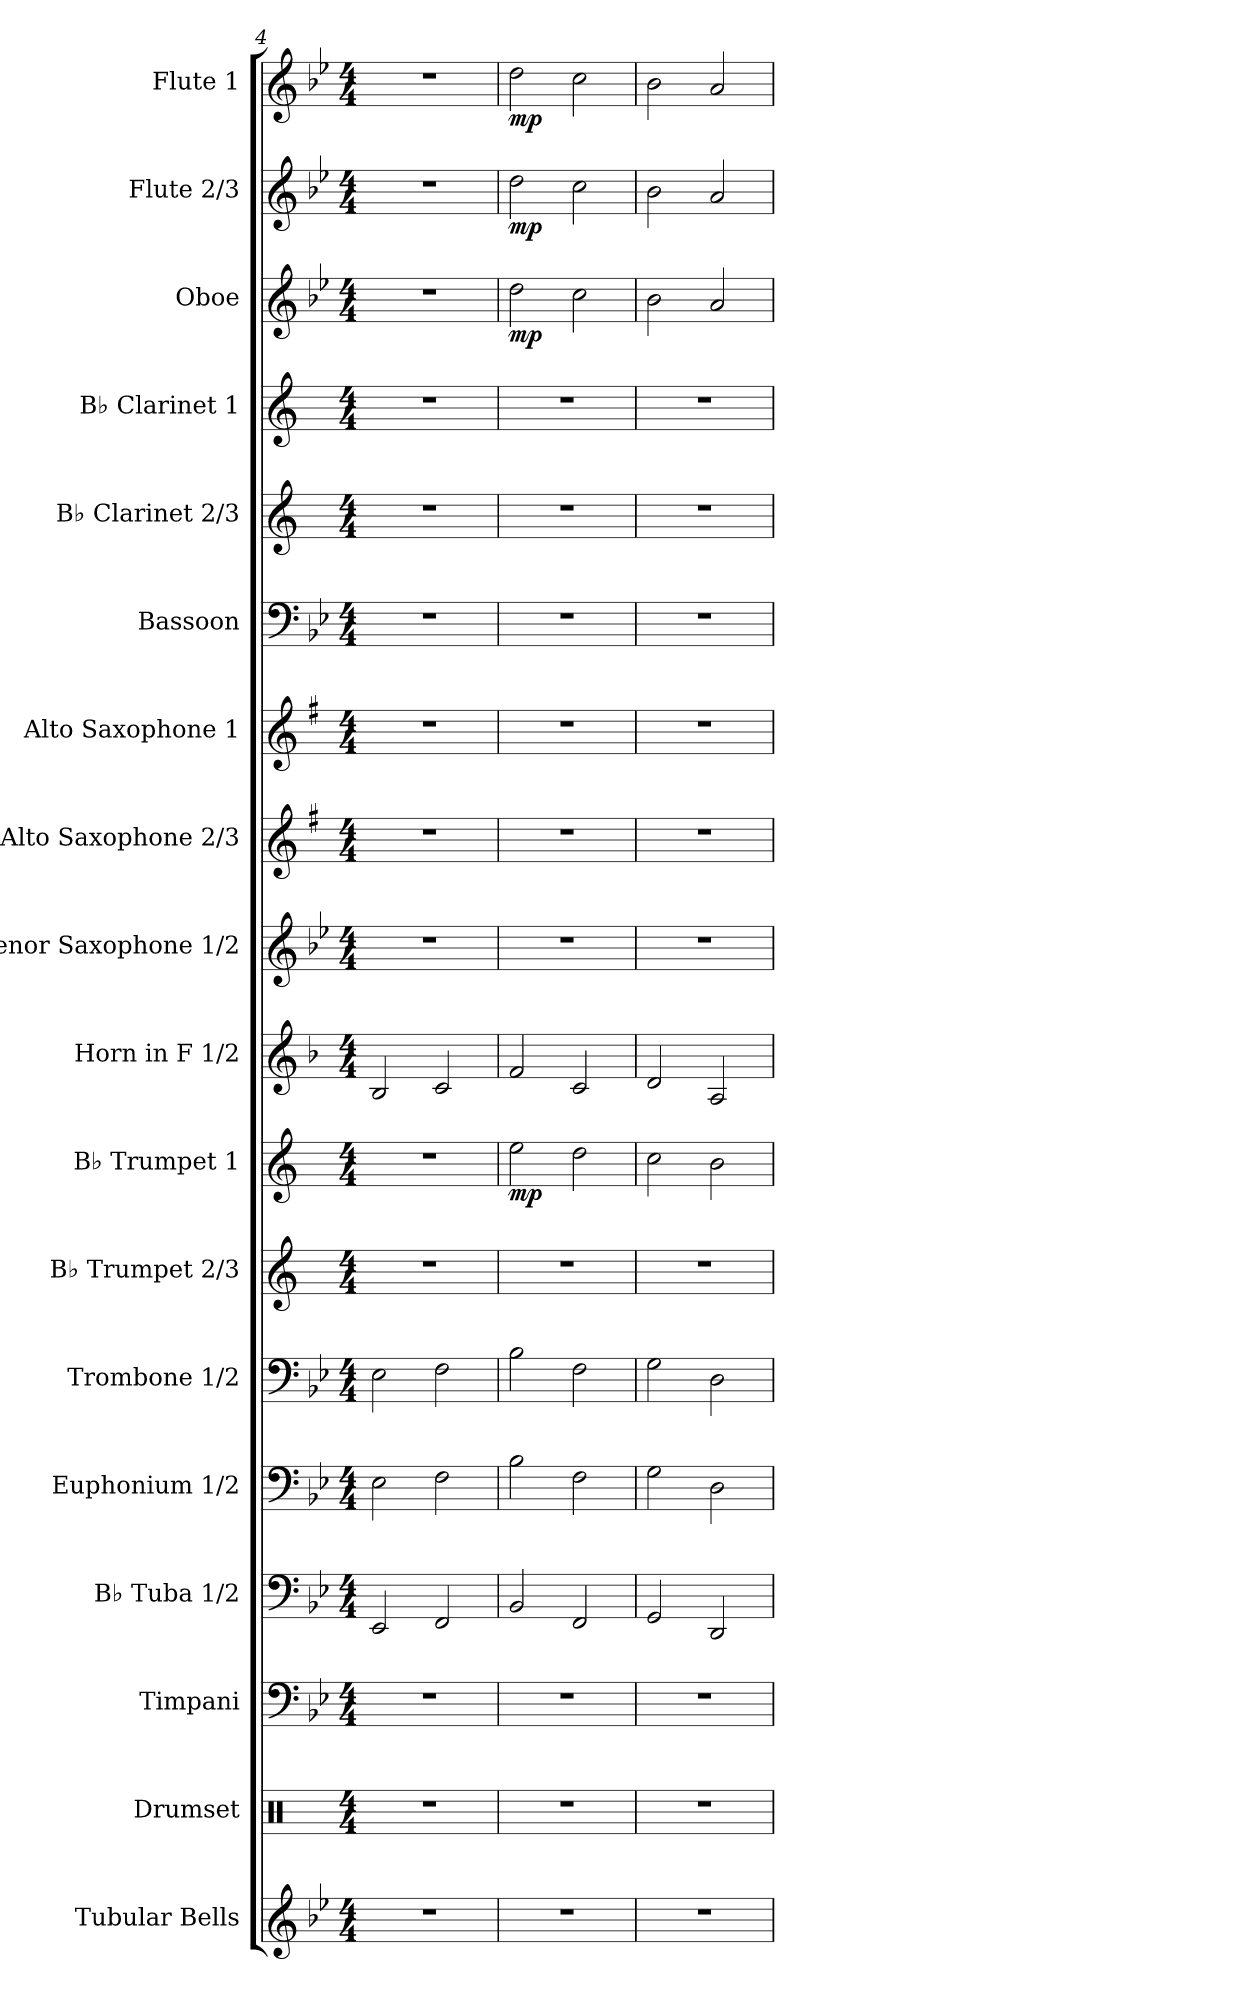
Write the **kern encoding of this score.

**kern	**kern	**kern	**kern	**kern	**kern	**kern	**kern	**dynam	**kern	**kern	**kern	**kern	**kern	**kern	**kern	**kern	**dynam	**kern	**dynam	**kern	**dynam
*part18	*part17	*part16	*part15	*part14	*part13	*part12	*part11	*part11	*part10	*part9	*part8	*part7	*part6	*part5	*part4	*part3	*part3	*part2	*part2	*part1	*part1
*staff18	*staff17	*staff16	*staff15	*staff14	*staff13	*staff12	*staff11	*staff11	*staff10	*staff9	*staff8	*staff7	*staff6	*staff5	*staff4	*staff3	*staff3	*staff2	*staff2	*staff1	*staff1
*I"Tubular Bells	*I"Drumset	*I"Timpani	*I"B♭ Tuba 1/2	*I"Euphonium 1/2	*I"Trombone 1/2	*I"B♭ Trumpet 2/3	*I"B♭ Trumpet 1	*	*I"Horn in F 1/2	*I"Tenor Saxophone 1/2	*I"Alto Saxophone 2/3	*I"Alto Saxophone 1	*I"Bassoon	*I"B♭ Clarinet 2/3	*I"B♭ Clarinet 1	*I"Oboe	*	*I"Flute 2/3	*	*I"Flute 1	*
*I'Tu. Be.	*I'Drs.	*I'Timp.	*I'B♭ Tu. 1/2	*I'Euph. 1/2	*I'Tbn. 1/2	*I'B♭ Tpt. 2/3	*I'B♭ Tpt. 1	*	*	*I'T. Sax. 1/2	*I'A. Sax. 2/3	*I'A. Sax. 1	*I'Bsn.	*I'B♭ Cl. 2/3	*I'B♭ Cl. 1	*I'Ob.	*	*I'Fl. 2/3	*	*I'Fl. 1	*
*clefG2	*clefX	*clefF4	*clefF4	*clefF4	*clefF4	*clefG2	*clefG2	*	*clefG2	*clefG2	*clefG2	*clefG2	*clefF4	*clefG2	*clefG2	*clefG2	*	*clefG2	*	*clefG2	*
*	*	*	*	*	*	*ITrd1c2	*ITrd1c2	*	*ITrd4c7	*ITrd8c14	*ITrd5c9	*ITrd5c9	*	*ITrd1c2	*ITrd1c2	*	*	*	*	*	*
*k[b-e-]	*k[]	*k[b-e-]	*k[b-e-]	*k[b-e-]	*k[b-e-]	*k[b-e-]	*k[b-e-]	*	*k[b-e-]	*k[b-e-]	*k[b-e-]	*k[b-e-]	*k[b-e-]	*k[b-e-]	*k[b-e-]	*k[b-e-]	*	*k[b-e-]	*	*k[b-e-]	*
*M4/4	*M4/4	*M4/4	*M4/4	*M4/4	*M4/4	*M4/4	*M4/4	*	*M4/4	*M4/4	*M4/4	*M4/4	*M4/4	*M4/4	*M4/4	*M4/4	*	*M4/4	*	*M4/4	*
=4	=4	=4	=4	=4	=4	=4	=4	=4	=4	=4	=4	=4	=4	=4	=4	=4	=4	=4	=4	=4	=4
1r	1r	1r	2EE-/	2E-\	2E-\	1r	1r	.	2E-/	1r	1r	1r	1r	1r	1r	1r	.	1r	.	1r	.
.	.	.	2FF/	2F\	2F\	.	.	.	2F/	.	.	.	.	.	.	.	.	.	.	.	.
=5	=5	=5	=5	=5	=5	=5	=5	=5	=5	=5	=5	=5	=5	=5	=5	=5	=5	=5	=5	=5	=5
!	!	!	!	!	!	!	!	!LO:DY:b	!	!	!	!	!	!	!	!	!LO:DY:b	!	!LO:DY:b	!	!LO:DY:b
1r	1r	1r	2BB-/	2B-\	2B-\	1r	2dd\	mp	2B-/	1r	1r	1r	1r	1r	1r	2dd\	mp	2dd\	mp	2dd\	mp
.	.	.	2FF/	2F\	2F\	.	2cc\	.	2F/	.	.	.	.	.	.	2cc\	.	2cc\	.	2cc\	.
=6	=6	=6	=6	=6	=6	=6	=6	=6	=6	=6	=6	=6	=6	=6	=6	=6	=6	=6	=6	=6	=6
1r	1r	1r	2GG/	2G\	2G\	1r	2b-\	.	2G/	1r	1r	1r	1r	1r	1r	2b-\	.	2b-\	.	2b-\	.
.	.	.	2DD/	2D\	2D\	.	2a\	.	2D/	.	.	.	.	.	.	2a/	.	2a/	.	2a/	.
=	=	=	=	=	=	=	=	=	=	=	=	=	=	=	=	=	=	=	=	=	=
*-	*-	*-	*-	*-	*-	*-	*-	*-	*-	*-	*-	*-	*-	*-	*-	*-	*-	*-	*-	*-	*-
